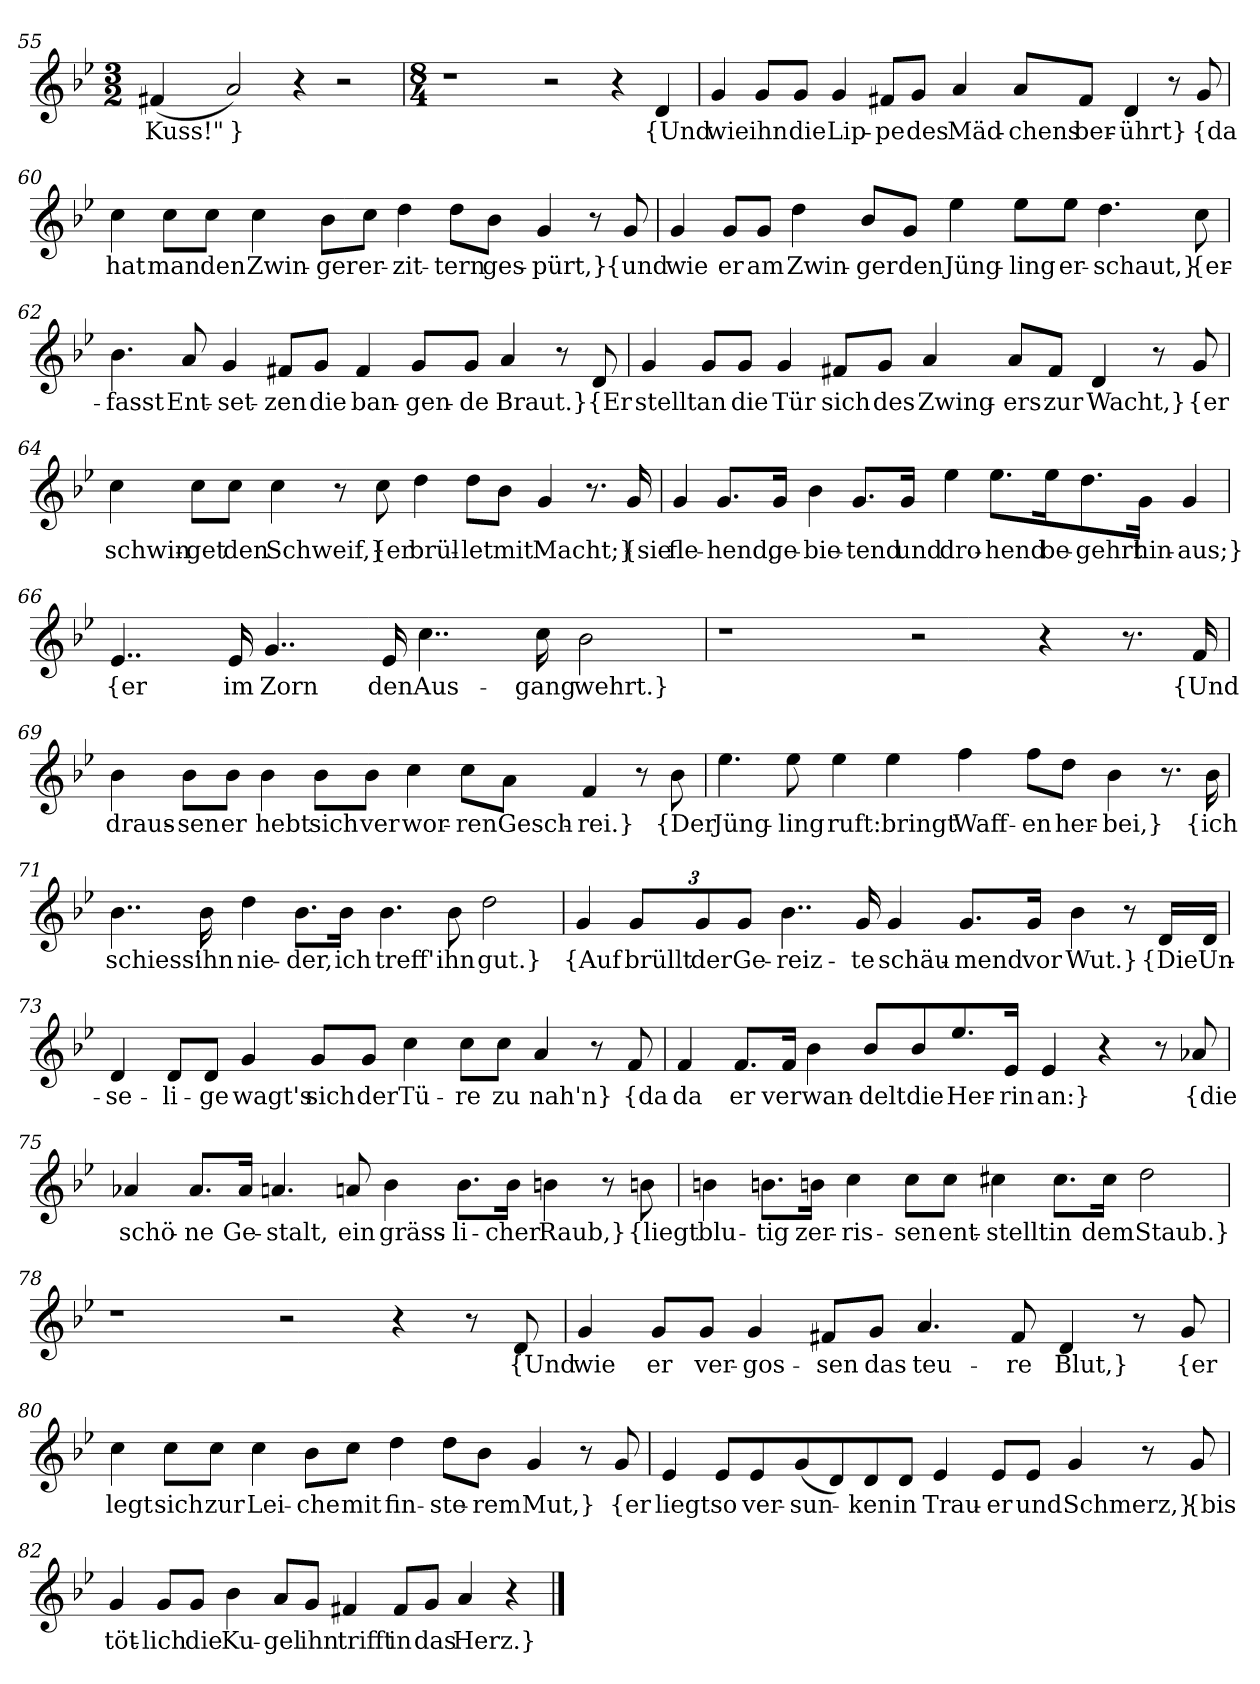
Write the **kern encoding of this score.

**kern	**text
*part1	*part1
*staff1	*staff1
*clefG2	*
*k[b-e-]	*
*M3/2	*
=55	=55
(4f#X	Kuss!"
2a)	}
4r	.
2r	.
=58	=58
*M8/4	*
1r	.
2r	.
4r	.
4d	{Und
=59	=59
4g	wie
8g/L	ihn
8g/J	die
4g	Lip-
8f#X/L	-pe
8g/J	des
4a	Mäd-
8a/L	-chens
8f#/J	ber-
4d	-ührt}
8r	.
8g	{da
=60	=60
4cc	hat
8cc\L	man
8cc\J	den
4cc	Zwin-
8b-\L	-ger
8cc\J	er-
4dd	-zit-
8dd\L	-tern
8b-\J	ges-
4g	-pürt,}
8r	.
8g	{und
=61	=61
4g	wie
8g/L	er
8g/J	am
4dd	Zwin-
8b-/L	-ger
8g/J	den
4ee-	Jüng-
8ee-\L	-ling
8ee-\J	er-
4.dd	-schaut,}
8cc	{er-
=62	=62
4.b-	fasst
8a	Ent-
4g	-set-
8f#X/L	-zen
8g/J	die
4f#	ban-
8g/L	-gen-
8g/J	-de
4a	Braut.}
8r	.
8d	{Er
=63	=63
4g	stellt
8g/L	an
8g/J	die
4g	Tür
8f#X/L	sich
8g/J	des
4a	Zwing-
8a/L	-ers
8f#/J	zur
4d	Wacht,}
8r	.
8g	{er
=64	=64
4cc	schwin-
8cc\L	-get
8cc\J	den
4cc	Schweif,}
8r	.
8cc	{er
4dd	brül-
8dd\L	-let
8b-\J	mit
4g	Macht;}
8.r	.
16g	{sie
=65	=65
4g	fle-
8.g/L	-hend,
16g/Jk	ge-
4b-	-bie-
8.g/L	-tend
16g/Jk	und
4ee-	dro-
8.ee-\L	-hend
16ee-\K	be-
8.dd\	-gehrt
16g\Jk	hin-
4g	-aus;}
=66	=66
4..e-	{er
16e-	im
4..g	Zorn
16e-	den
4..cc	Aus-
16cc	-gang
2b-	wehrt.}
=68	=68
1r	.
2r	.
4r	.
8.r	.
16f	{Und
=69	=69
4b-	draus-
8b-\L	-sen
8b-\J	er
4b-	hebt
8b-\L	sich
8b-\J	ver
4cc	wor-
8cc\L	-ren
8a\J	Gesch-
4f	-rei.}
8r	.
8b-	{Der
=70	=70
4.ee-	Jüng-
8ee-	-ling
4ee-	ruft:
4ee-	bringt
4ff	Waff-
8ff\L	-en
8dd\J	her-
4b-	-bei,}
8.r	.
16b-	{ich
=71	=71
4..b-	schiess'
16b-	ihn
4dd	nie-
8.b-\L	-der,
16b-\Jk	ich
4.b-	treff'
8b-	ihn
2dd	gut.}
=72	=72
4g	{Auf
12g/L	brüllt
12g/	der
12g/J	Ge-
4..b-	-reiz-
16g	-te
4g	schäu-
8.g/L	-mend
16g/Jk	vor
4b-	Wut.}
8r	.
16d/LL	{Die
16d/JJ	Un-
=73	=73
4d	se-
8d/L	-li-
8d/J	-ge
4g	wagt's
8g/L	sich
8g/J	der
4cc	Tü-
8cc\L	-re
8cc\J	zu
4a	nah'n}
8r	.
8f	{da
=74	=74
4f	da
8.f/L	er
16f/Jk	ver
4b-	wan-
8b-/L	-delt
8b-/	die
8.ee-/	Her-
16e-/Jk	-rin
4e-	an:}
4r	.
8r	.
8a-X	{die
=75	=75
4a-X	schö-
8.a-/L	-ne
16a-/Jk	Ge-
4.an	-stalt,
8an	ein
4b-	gräss-
8.b-\L	-li-
16b-\Jk	-cher
4bn	Raub,}
8r	.
8bn	{liegt
=76	=76
4bn	blu-
8.bn\L	-tig
16bn\Jk	zer-
4cc	-ris-
8cc\L	-sen
8cc\J	ent-
4cc#X	-stellt
8.cc#\L	in
16cc#\Jk	dem
2dd	Staub.}
=78	=78
1r	.
2r	.
4r	.
8r	.
8d	{Und
=79	=79
4g	wie
8g/L	er
8g/J	ver-
4g	-gos-
8f#X/L	-sen
8g/J	das
4.a	teu-
8f#	-re
4d	Blut,}
8r	.
8g	{er
=80	=80
4cc	legt
8cc\L	sich
8cc\J	zur
4cc	Lei-
8b-\L	-che
8cc\J	mit
4dd	fin-
8dd\L	-ste-
8b-\J	-rem
4g	Mut,}
8r	.
8g	{er
=81	=81
4e-	liegt
8e-/L	so
8e-/	ver-
(8g/	-sun-
8d/)	.
8d/	-ken
8d/J	in
4e-	Trau-
8e-/L	-er
8e-/J	und
4g	Schmerz,}
8r	.
8g	{bis
=82	=82
4g	töt-
8g/L	-lich
8g/J	die
4b-	Ku-
8a/L	-gel
8g/J	ihn
4f#X	trifft
8f#/L	in
8g/J	das
4a	Herz.}
4r	.
==	==
*-	*-
